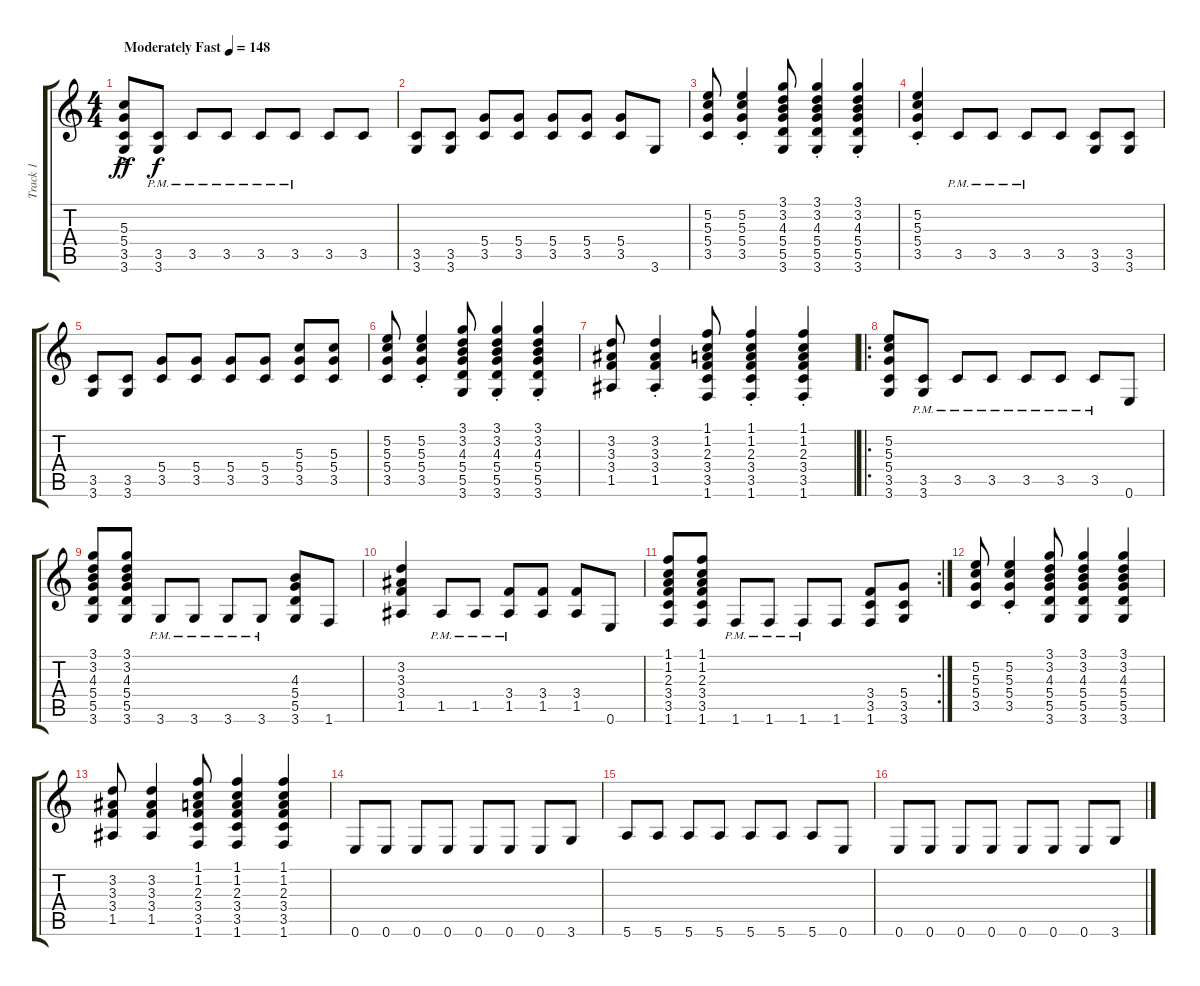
\track ("Track 1" "Track 1") {instrument distortionguitar}
\staff {score tabs}
\tuning (E4 B3 G3 D3 A2 E2) {hide}
\ts (4 4)
\tempo (148 "Moderately Fast")
\clef g2
\ks c
(5.3{ac} 5.4 3.5 3.6).8{dy ff instrument distortionguitar} (3.5{pm} 3.6{pm}).8{dy f} 3.5{pm}.8 3.5{pm}.8 3.5{pm}.8 3.5{pm}.8 3.5.8 3.5.8 |
(3.5 3.6).8 (3.5 3.6).8 (5.4 3.5).8 (5.4 3.5).8 (5.4 3.5).8 (5.4 3.5).8 (5.4 3.5).8 3.6.8 |
(5.2 5.3 5.4 3.5).8 (5.2 5.3 5.4 3.5{st}).4 (3.1 3.2 4.3 5.4 5.5 3.6).8 (3.1 3.2 4.3 5.4 5.5 3.6{st}).4 (3.1{st} 3.2 4.3 5.4 5.5 3.6).4 |
(5.2{st} 5.3 5.4 3.5).4 3.5{pm}.8 3.5{pm}.8 3.5{pm}.8 3.5.8 (3.5 3.6).8 (3.5 3.6).8 |
(3.5 3.6).8 (3.5 3.6).8 (5.4 3.5).8 (5.4 3.5).8 (5.4 3.5).8 (5.4 3.5).8 (5.3 5.4 3.5).8 (5.3 5.4 3.5).8 |
(5.2 5.3 5.4 3.5).8 (5.2 5.3 5.4 3.5{st}).4 (3.1 3.2 4.3 5.4 5.5 3.6).8 (3.1 3.2 4.3 5.4 5.5{st} 3.6{st}).4 (3.1{st} 3.2 4.3 5.4 5.5{st} 3.6).4 |
(3.2 3.3 3.4 1.5).8 (3.2 3.3 3.4 1.5{st}).4 (1.1 1.2 2.3 3.4 3.5 1.6).8 (1.1 1.2 2.3 3.4 3.5{st} 1.6).4 (1.1 1.2 2.3 3.4 3.5{st} 1.6).4 |
\ro
(5.2 5.3 5.4 3.5 3.6).8 (3.5{pm} 3.6{pm}).8 3.5{pm}.8 3.5{pm}.8 3.5{pm}.8 3.5{pm}.8 3.5{pm}.8 0.6.8 |
(3.1 3.2 4.3 5.4 5.5 3.6).8 (3.1 3.2 4.3 5.4 5.5 3.6).8 3.6{pm}.8 3.6{pm}.8 3.6{pm}.8 3.6{pm}.8 (4.3 5.4 5.5 3.6).8 1.6.8 |
(3.2 3.3 3.4 1.5).4 1.5{pm}.8 1.5{pm}.8 (3.4{pm} 1.5{pm}).8 (3.4 1.5).8 (3.4 1.5).8 0.6.8 |
\rc 2
(1.1 1.2 2.3 3.4 3.5 1.6).8 (1.1 1.2 2.3 3.4 3.5 1.6).8 1.6{pm}.8 1.6{pm}.8 1.6{pm}.8 1.6.8 (3.4 3.5 1.6).8 (5.4 3.5 3.6).8 |
(5.2 5.3 5.4 3.5).8 (5.2 5.3 5.4 3.5{st}).4 (3.1 3.2 4.3 5.4 5.5 3.6).8 (3.1 3.2 4.3 5.4 5.5 3.6).4 (3.1 3.2 4.3 5.4 5.5 3.6).4 |
(3.2 3.3 3.4 1.5).8 (3.2 3.3 3.4 1.5).4 (1.1 1.2 2.3 3.4 3.5 1.6).8 (1.1 1.2 2.3 3.4 3.5 1.6).4 (1.1 1.2 2.3 3.4 3.5 1.6).4 |
0.6.8 0.6.8 0.6.8 0.6.8 0.6.8 0.6.8 0.6.8 3.6.8 |
5.6.8 5.6.8 5.6.8 5.6.8 5.6.8 5.6.8 5.6.8 0.6.8 |
0.6.8 0.6.8 0.6.8 0.6.8 0.6.8 0.6.8 0.6.8 3.6.8
